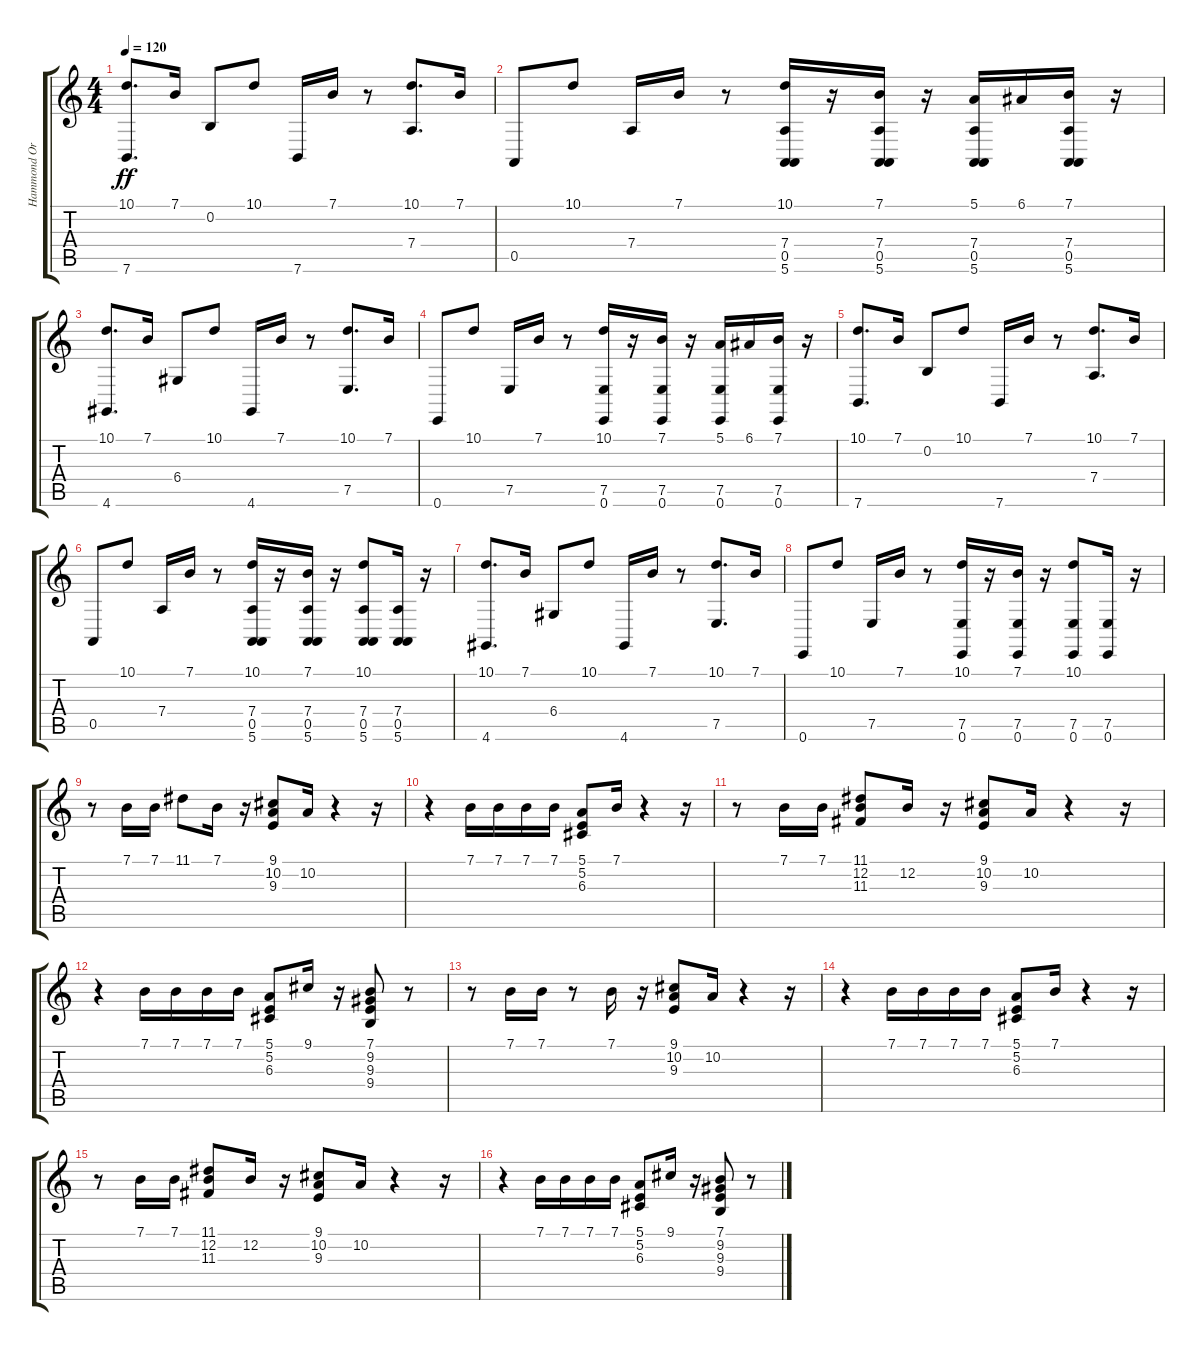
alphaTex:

\track ("Hammond Organ" "Hammond Or") {instrument drawbarorgan}
\staff {score tabs}
\tuning (E4 B3 G3 D3 A2 E2) {hide}
\ts (4 4)
\tempo 120
\clef g2
\ks c
(10.1 7.6).8{d dy ff} 7.1.16 0.2.8 10.1.8 7.6.16 7.1.16 r.8 (10.1 7.4).8{d} 7.1.16 |
0.5.8 10.1.8 7.4.16 7.1.16 r.8 (10.1 7.4 0.5 5.6).16 r.16 (7.1 7.4 0.5 5.6).16 r.16 (5.1 7.4 0.5 5.6).16 6.1.16 (7.1 7.4 0.5 5.6).16 r.16 |
(10.1 4.6).8{d} 7.1.16 6.4.8 10.1.8 4.6.16 7.1.16 r.8 (10.1 7.5).8{d} 7.1.16 |
0.6.8 10.1.8 7.5.16 7.1.16 r.8 (10.1 7.5 0.6).16 r.16 (7.1 7.5 0.6).16 r.16 (5.1 7.5 0.6).16 6.1.16 (7.1 7.5 0.6).16 r.16 |
(10.1 7.6).8{d} 7.1.16 0.2.8 10.1.8 7.6.16 7.1.16 r.8 (10.1 7.4).8{d} 7.1.16 |
0.5.8 10.1.8 7.4.16 7.1.16 r.8 (10.1 7.4 0.5 5.6).16 r.16 (7.1 7.4 0.5 5.6).16 r.16 (10.1 7.4 0.5 5.6).8 (7.4 0.5 5.6).16 r.16 |
(10.1 4.6).8{d} 7.1.16 6.4.8 10.1.8 4.6.16 7.1.16 r.8 (10.1 7.5).8{d} 7.1.16 |
0.6.8 10.1.8 7.5.16 7.1.16 r.8 (10.1 7.5 0.6).16 r.16 (7.1 7.5 0.6).16 r.16 (10.1 7.5 0.6).8 (7.5 0.6).16 r.16 |
r.8 7.1.16 7.1.16 11.1.8 7.1.16 r.16 (9.1 10.2 9.3).8 10.2.16 r.4 r.16 |
r.4 7.1.16 7.1.16 7.1.16 7.1.16 (5.1 5.2 6.3).8 7.1.16 r.4 r.16 |
r.8 7.1.16 7.1.16 (11.1 12.2 11.3).8 12.2.16 r.16 (9.1 10.2 9.3).8 10.2.16 r.4 r.16 |
r.4 7.1.16 7.1.16 7.1.16 7.1.16 (5.1 5.2 6.3).8 9.1.16 r.16 (7.1 9.2 9.3 9.4).8 r.8 |
r.8 7.1.16 7.1.16 r.8 7.1.16 r.16 (9.1 10.2 9.3).8 10.2.16 r.4 r.16 |
r.4 7.1.16 7.1.16 7.1.16 7.1.16 (5.1 5.2 6.3).8 7.1.16 r.4 r.16 |
r.8 7.1.16 7.1.16 (11.1 12.2 11.3).8 12.2.16 r.16 (9.1 10.2 9.3).8 10.2.16 r.4 r.16 |
r.4 7.1.16 7.1.16 7.1.16 7.1.16 (5.1 5.2 6.3).8 9.1.16 r.16 (7.1 9.2 9.3 9.4).8 r.8
